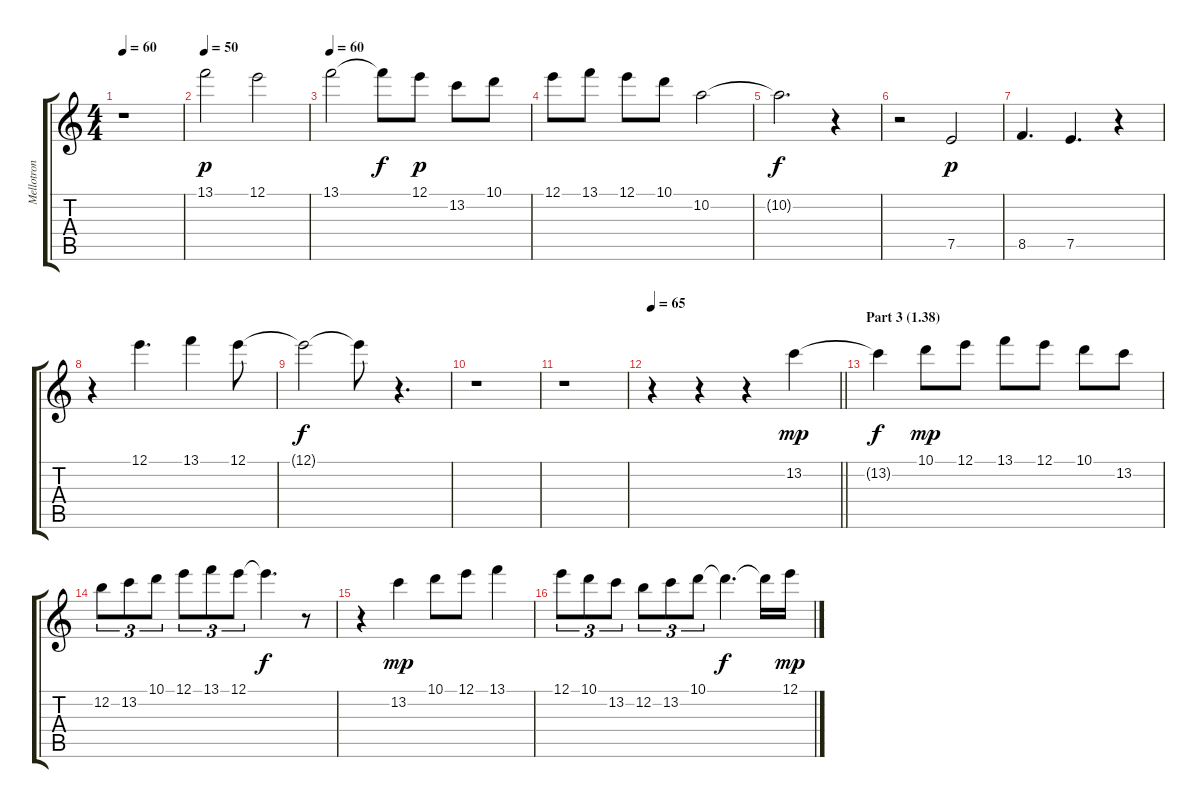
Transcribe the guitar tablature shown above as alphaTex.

\track ("Mellotron (Fripp)" "Mellotron ") {instrument flute}
\staff {score tabs}
\tuning (E5 B4 G4 D4 A3 E3) {hide}
\ts (4 4)
\tempo 60
\clef g2
\ks c
r.1{dy p} |
\tempo 50
13.1.2 12.1.2 |
\tempo 60
13.1.2 13.1{t}.8{dy f} 12.1.8{dy p} 13.2.8 10.1.8 |
12.1.8 13.1.8 12.1.8 10.1.8 10.2.2 |
10.2{t}.2{d dy f} r.4 |
r.2 7.5.2{dy p} |
8.5.4{d} 7.5.4{d} r.4 |
r.4 12.1.4{d} 13.1.4 12.1.8 |
12.1{t}.2{dy f} 12.1{t}.8 r.4{d} |
r.1 |
r.1 |
\tempo 65
\barLineRight lightlight
r.4 r.4 r.4 13.2.4{dy mp} |
\section ("" "Part 3 (1.38)")
13.2{t}.4{dy f} 10.1.8{dy mp} 12.1.8 13.1.8 12.1.8 10.1.8 13.2.8 |
12.2.8{tu (3 2)} 13.2.8{tu (3 2)} 10.1.8{tu (3 2)} 12.1.8{tu (3 2)} 13.1.8{tu (3 2)} 12.1.8{tu (3 2)} 12.1{t}.4{d dy f} r.8 |
r.4 13.2.4{dy mp} 10.1.8 12.1.8 13.1.4 |
12.1.8{tu (3 2)} 10.1.8{tu (3 2)} 13.2.8{tu (3 2)} 12.2.8{tu (3 2)} 13.2.8{tu (3 2)} 10.1.8{tu (3 2)} 10.1{t}.4{d dy f} 10.1{t}.16 12.1.16{dy mp}
